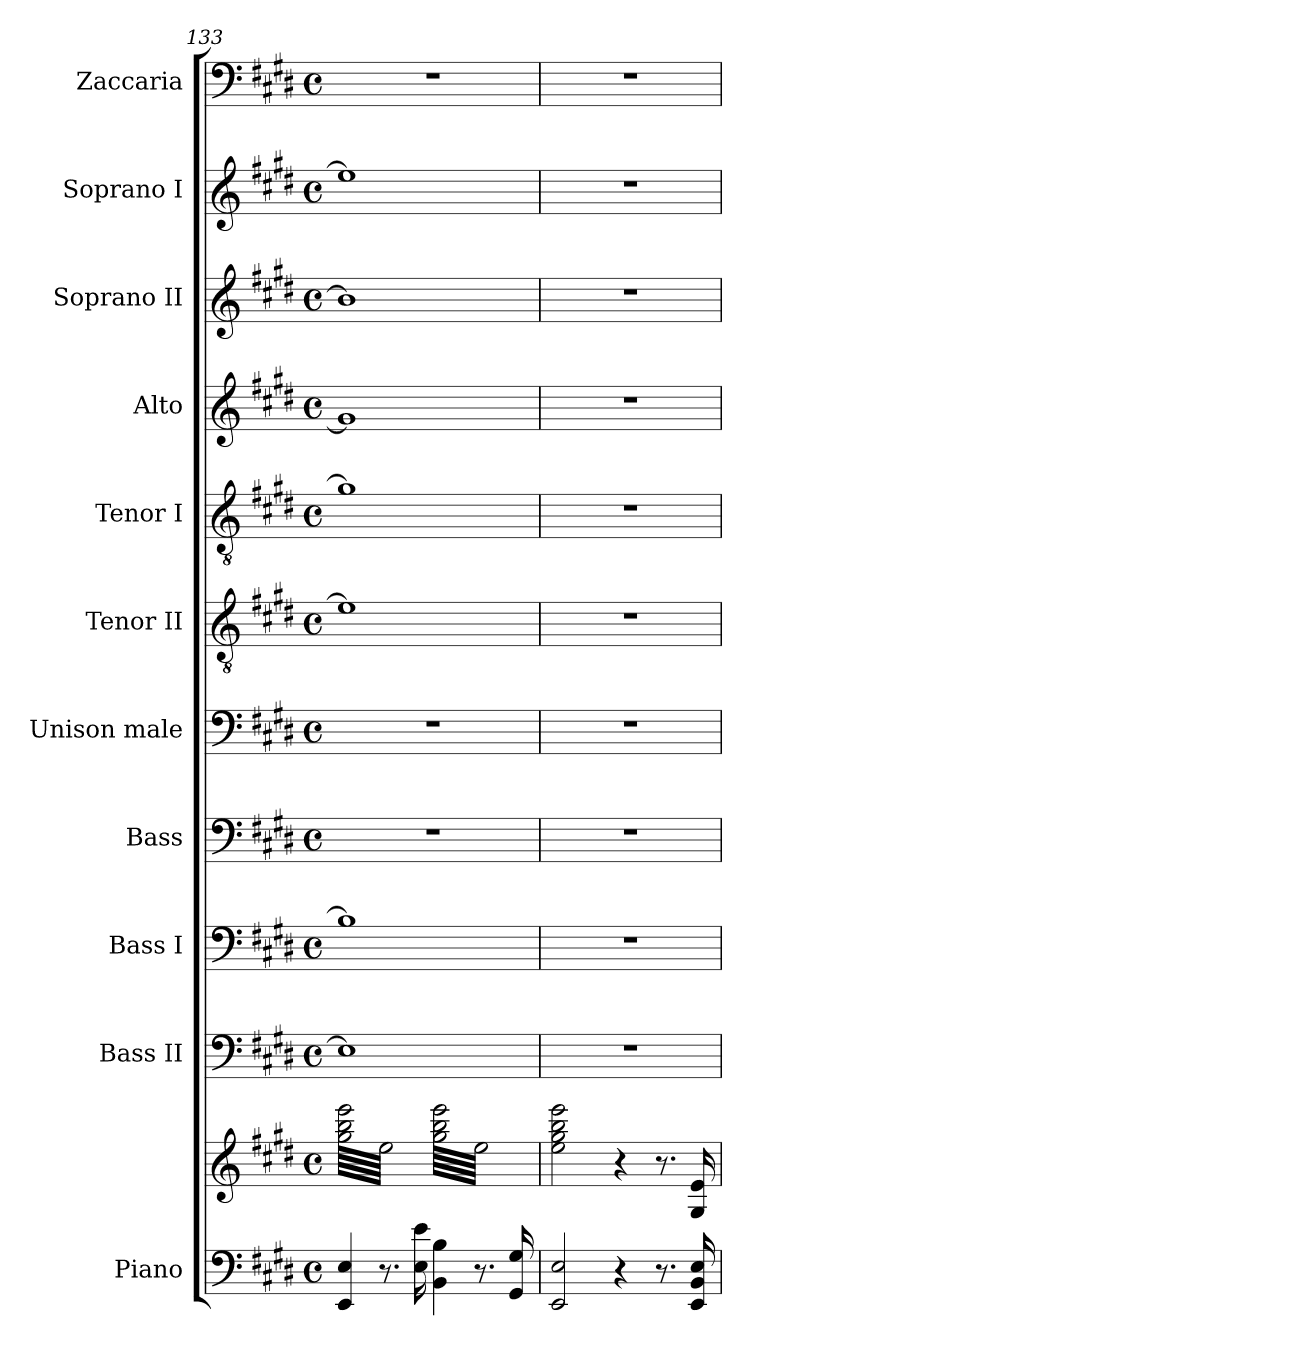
**kern	**kern	**kern	**kern	**kern	**kern	**kern	**kern	**kern	**kern	**kern	**kern
*part11	*part11	*part10	*part9	*part8	*part7	*part6	*part5	*part4	*part3	*part2	*part1
*staff12	*staff11	*staff10	*staff9	*staff8	*staff7	*staff6	*staff5	*staff4	*staff3	*staff2	*staff1
*I"Piano	*	*I"Bass II	*I"Bass I	*I"Bass	*I"Unison male	*I"Tenor II	*I"Tenor I	*I"Alto	*I"Soprano II	*I"Soprano I	*I"Zaccaria
*I'Pno.	*	*I'B.II	*I'B.I	*I'B.	*I'Uni.m	*I'T.II	*I'T.I	*I'A.	*I'S.II	*I'S.I	*I'Zac.
*clefF4	*clefG2	*clefF4	*clefF4	*clefF4	*clefF4	*clefGv2	*clefGv2	*clefG2	*clefG2	*clefG2	*clefF4
*k[f#c#g#d#]	*k[f#c#g#d#]	*k[f#c#g#d#]	*k[f#c#g#d#]	*k[f#c#g#d#]	*k[f#c#g#d#]	*k[f#c#g#d#]	*k[f#c#g#d#]	*k[f#c#g#d#]	*k[f#c#g#d#]	*k[f#c#g#d#]	*k[f#c#g#d#]
*M4/4	*M4/4	*M4/4	*M4/4	*M4/4	*M4/4	*M4/4	*M4/4	*M4/4	*M4/4	*M4/4	*M4/4
*met(c)	*met(c)	*met(c)	*met(c)	*met(c)	*met(c)	*met(c)	*met(c)	*met(c)	*met(c)	*met(c)	*met(c)
=133	=133	=133	=133	=133	=133	=133	=133	=133	=133	=133	=133
*	*tremolo	*	*	*	*	*	*	*	*	*	*
4EE/ 4E/	64gg#\ 64bb\ 64eee\LLLL	1E]	1B]	1r	1r	1e]	1g#]	1g#]	1b]	1ee]	1r
.	64ee\	.	.	.	.	.	.	.	.	.	.
.	64gg#\ 64bb\ 64eee\	.	.	.	.	.	.	.	.	.	.
.	64ee\	.	.	.	.	.	.	.	.	.	.
.	64gg#\ 64bb\ 64eee\	.	.	.	.	.	.	.	.	.	.
.	64ee\	.	.	.	.	.	.	.	.	.	.
.	64gg#\ 64bb\ 64eee\	.	.	.	.	.	.	.	.	.	.
.	64ee\	.	.	.	.	.	.	.	.	.	.
.	64gg#\ 64bb\ 64eee\	.	.	.	.	.	.	.	.	.	.
.	64ee\	.	.	.	.	.	.	.	.	.	.
.	64gg#\ 64bb\ 64eee\	.	.	.	.	.	.	.	.	.	.
.	64ee\	.	.	.	.	.	.	.	.	.	.
.	64gg#\ 64bb\ 64eee\	.	.	.	.	.	.	.	.	.	.
.	64ee\	.	.	.	.	.	.	.	.	.	.
.	64gg#\ 64bb\ 64eee\	.	.	.	.	.	.	.	.	.	.
.	64ee\	.	.	.	.	.	.	.	.	.	.
8.r	64gg#\ 64bb\ 64eee\	.	.	.	.	.	.	.	.	.	.
.	64ee\	.	.	.	.	.	.	.	.	.	.
.	64gg#\ 64bb\ 64eee\	.	.	.	.	.	.	.	.	.	.
.	64ee\	.	.	.	.	.	.	.	.	.	.
.	64gg#\ 64bb\ 64eee\	.	.	.	.	.	.	.	.	.	.
.	64ee\	.	.	.	.	.	.	.	.	.	.
.	64gg#\ 64bb\ 64eee\	.	.	.	.	.	.	.	.	.	.
.	64ee\	.	.	.	.	.	.	.	.	.	.
.	64gg#\ 64bb\ 64eee\	.	.	.	.	.	.	.	.	.	.
.	64ee\	.	.	.	.	.	.	.	.	.	.
.	64gg#\ 64bb\ 64eee\	.	.	.	.	.	.	.	.	.	.
.	64ee\	.	.	.	.	.	.	.	.	.	.
16E\ 16e\	64gg#\ 64bb\ 64eee\	.	.	.	.	.	.	.	.	.	.
.	64ee\	.	.	.	.	.	.	.	.	.	.
.	64gg#\ 64bb\ 64eee\	.	.	.	.	.	.	.	.	.	.
.	64ee\JJJJ	.	.	.	.	.	.	.	.	.	.
4BB\ 4B\	64gg#\ 64bb\ 64eee\LLLL	.	.	.	.	.	.	.	.	.	.
.	64ee\	.	.	.	.	.	.	.	.	.	.
.	64gg#\ 64bb\ 64eee\	.	.	.	.	.	.	.	.	.	.
.	64ee\	.	.	.	.	.	.	.	.	.	.
.	64gg#\ 64bb\ 64eee\	.	.	.	.	.	.	.	.	.	.
.	64ee\	.	.	.	.	.	.	.	.	.	.
.	64gg#\ 64bb\ 64eee\	.	.	.	.	.	.	.	.	.	.
.	64ee\	.	.	.	.	.	.	.	.	.	.
.	64gg#\ 64bb\ 64eee\	.	.	.	.	.	.	.	.	.	.
.	64ee\	.	.	.	.	.	.	.	.	.	.
.	64gg#\ 64bb\ 64eee\	.	.	.	.	.	.	.	.	.	.
.	64ee\	.	.	.	.	.	.	.	.	.	.
.	64gg#\ 64bb\ 64eee\	.	.	.	.	.	.	.	.	.	.
.	64ee\	.	.	.	.	.	.	.	.	.	.
.	64gg#\ 64bb\ 64eee\	.	.	.	.	.	.	.	.	.	.
.	64ee\	.	.	.	.	.	.	.	.	.	.
8.r	64gg#\ 64bb\ 64eee\	.	.	.	.	.	.	.	.	.	.
.	64ee\	.	.	.	.	.	.	.	.	.	.
.	64gg#\ 64bb\ 64eee\	.	.	.	.	.	.	.	.	.	.
.	64ee\	.	.	.	.	.	.	.	.	.	.
.	64gg#\ 64bb\ 64eee\	.	.	.	.	.	.	.	.	.	.
.	64ee\	.	.	.	.	.	.	.	.	.	.
.	64gg#\ 64bb\ 64eee\	.	.	.	.	.	.	.	.	.	.
.	64ee\	.	.	.	.	.	.	.	.	.	.
.	64gg#\ 64bb\ 64eee\	.	.	.	.	.	.	.	.	.	.
.	64ee\	.	.	.	.	.	.	.	.	.	.
.	64gg#\ 64bb\ 64eee\	.	.	.	.	.	.	.	.	.	.
.	64ee\	.	.	.	.	.	.	.	.	.	.
16GG#/ 16G#/	64gg#\ 64bb\ 64eee\	.	.	.	.	.	.	.	.	.	.
.	64ee\	.	.	.	.	.	.	.	.	.	.
.	64gg#\ 64bb\ 64eee\	.	.	.	.	.	.	.	.	.	.
.	64ee\JJJJ	.	.	.	.	.	.	.	.	.	.
*	*Xtremolo	*	*	*	*	*	*	*	*	*	*
=134	=134	=134	=134	=134	=134	=134	=134	=134	=134	=134	=134
2EE/ 2E/	2ee\ 2gg#\ 2bb\ 2eee\	1r	1r	1r	1r	1r	1r	1r	1r	1r	1r
.	.	.	.	.	.	.	.	.	.	.	.
.	.	.	.	.	.	.	.	.	.	.	.
.	.	.	.	.	.	.	.	.	.	.	.
.	.	.	.	.	.	.	.	.	.	.	.
.	.	.	.	.	.	.	.	.	.	.	.
.	.	.	.	.	.	.	.	.	.	.	.
.	.	.	.	.	.	.	.	.	.	.	.
.	.	.	.	.	.	.	.	.	.	.	.
.	.	.	.	.	.	.	.	.	.	.	.
.	.	.	.	.	.	.	.	.	.	.	.
.	.	.	.	.	.	.	.	.	.	.	.
.	.	.	.	.	.	.	.	.	.	.	.
.	.	.	.	.	.	.	.	.	.	.	.
.	.	.	.	.	.	.	.	.	.	.	.
.	.	.	.	.	.	.	.	.	.	.	.
4r	4r	.	.	.	.	.	.	.	.	.	.
8.r	8.r	.	.	.	.	.	.	.	.	.	.
16EE/ 16BB/ 16E/	16G#/ 16e/	.	.	.	.	.	.	.	.	.	.
=	=	=	=	=	=	=	=	=	=	=	=
*-	*-	*-	*-	*-	*-	*-	*-	*-	*-	*-	*-
